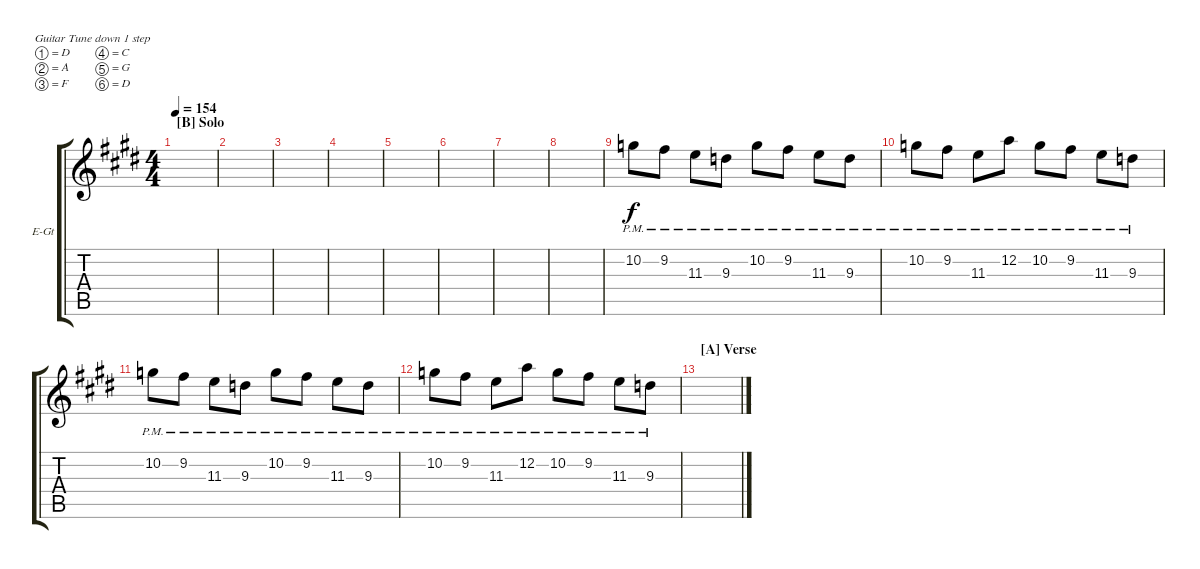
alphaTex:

\defaultSystemsLayout 4
\bracketExtendMode groupsimilarinstruments
\firstSystemTrackNameOrientation horizontal
\otherSystemsTrackNameOrientation horizontal
\track ("Rob Caggiano" "E-Gt") {instrument distortionguitar}
\staff {score tabs}
\tuning (D4 A3 F3 C3 G2 D2)
\ts (4 4)
\section ("B" "Solo")
\tempo 154
\clef g2
\scale
0.333333
\ks e
|
\scale
0.333333 |
\scale
0.333333 |
\scale
0.333333 |
\scale
0.333333 |
\scale
0.333333 |
\scale
0.333333 |
\scale
0.333333 |
\scale
0.333333 10.2{pm}.8 9.2{pm}.8 11.3{pm}.8 9.3{pm}.8 10.2{pm}.8 9.2{pm}.8 11.3{pm}.8 9.3{pm}.8 |
\scale
0.333333 10.2{pm}.8 9.2{pm}.8 11.3{pm}.8 12.2{pm}.8 10.2{pm}.8 9.2{pm}.8 11.3{pm}.8 9.3{pm}.8 |
\scale
0.333333 10.2{pm}.8 9.2{pm}.8 11.3{pm}.8 9.3{pm}.8 10.2{pm}.8 9.2{pm}.8 11.3{pm}.8 9.3{pm}.8 |
\scale
0.333333 10.2{pm}.8 9.2{pm}.8 11.3{pm}.8 12.2{pm}.8 10.2{pm}.8 9.2{pm}.8 11.3{pm}.8 9.3{pm}.8 |
\section ("A" "Verse")
\scale
0.333333 |
\scale
0.333333 |
\scale
0.333333 |
\scale
0.333333
